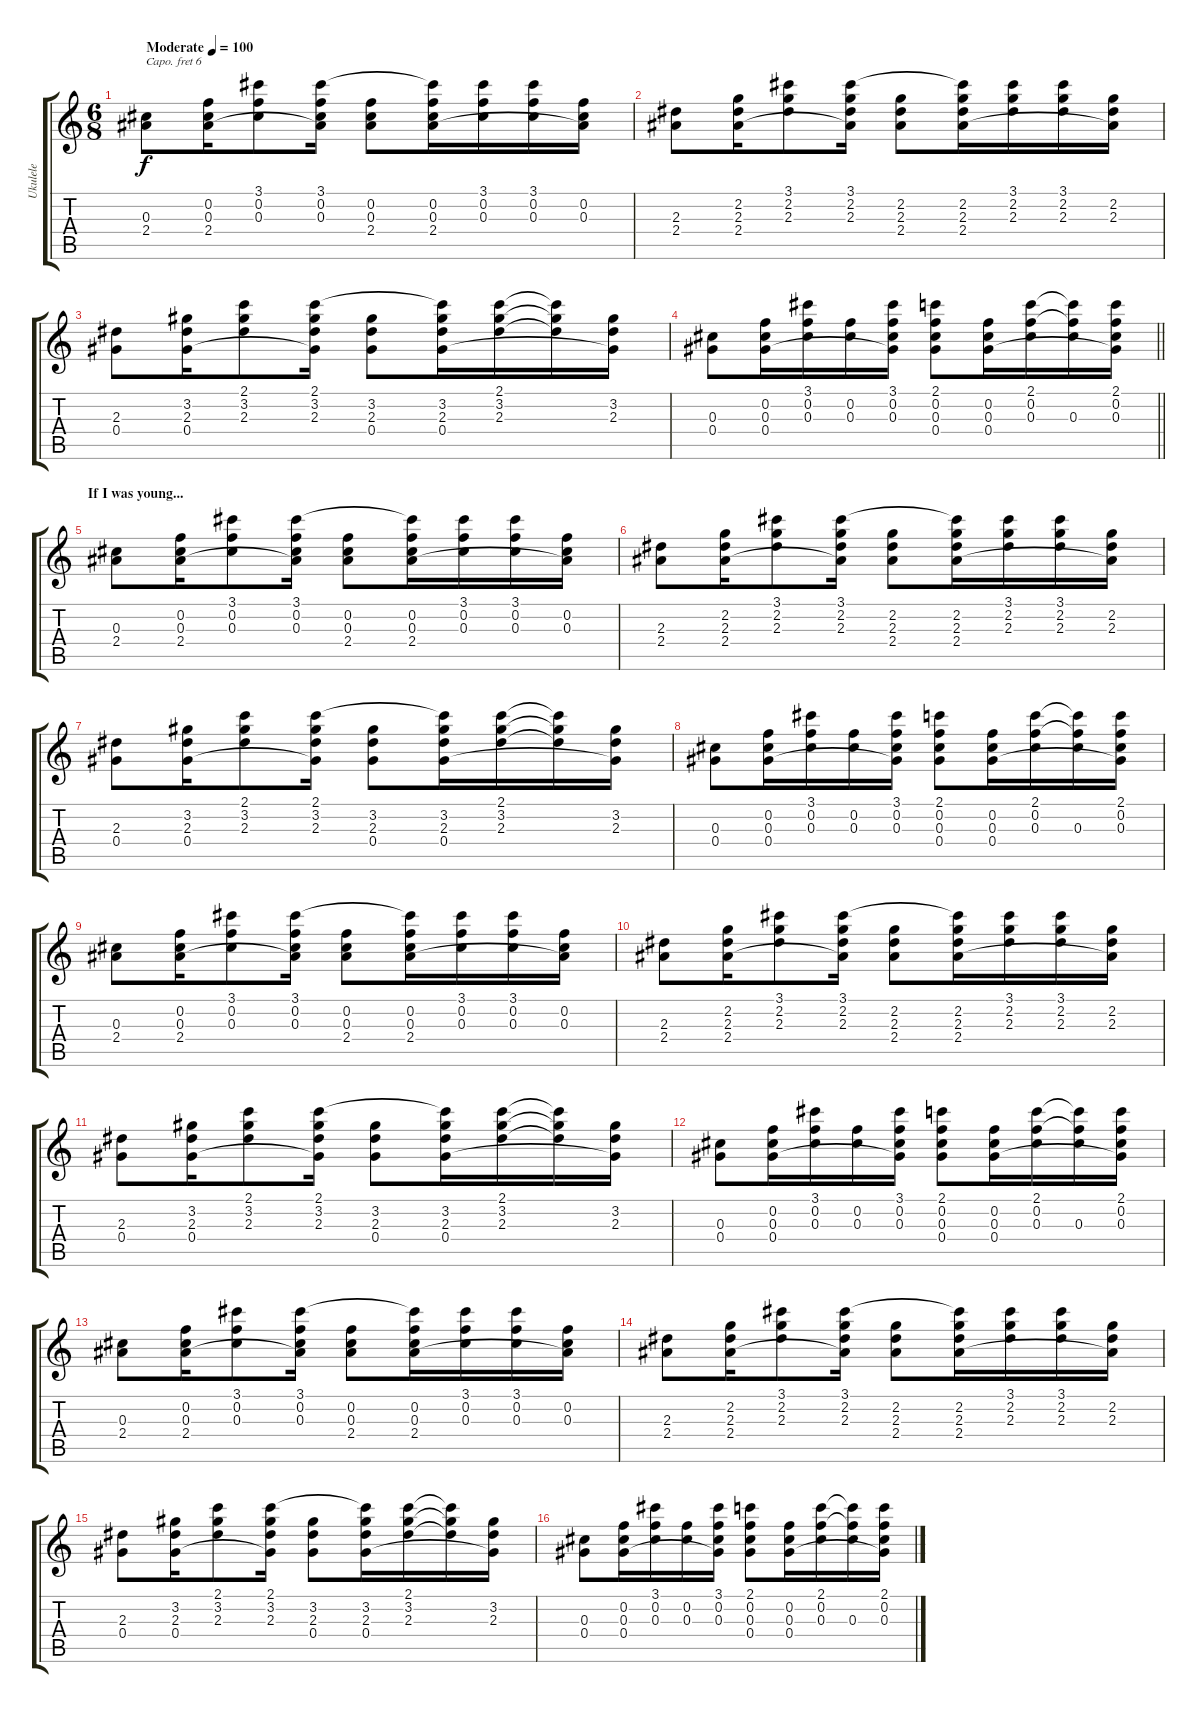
\track ("Ukulele" "Ukulele") {instrument acousticguitarnylon}
\staff {score tabs}
\capo 6
\tuning (E4 B3 G3 D3 A2 E2) {hide}
\ts (6 8)
\tempo (100 "Moderate")
\clef g2
\ks c
(0.3 2.4).8{dy f instrument acousticguitarnylon} (0.2 0.3 2.4).16 (3.1 0.2 0.3).8 (3.1 0.2 0.3 2.4{t}).16 (0.2 0.3 2.4).8 (3.1{t} 0.2 0.3 2.4).16 (3.1 0.2 0.3).16 (3.1 0.2 0.3).16 (0.2 0.3 2.4{t}).16 |
(2.3 2.4).8 (2.2 2.3 2.4).16 (3.1 2.2 2.3).8 (3.1 2.2 2.3 2.4{t}).16 (2.2 2.3 2.4).8 (3.1{t} 2.2 2.3 2.4).16 (3.1 2.2 2.3).16 (3.1 2.2 2.3).16 (2.2 2.3 2.4{t}).16 |
(2.3 0.4).8 (3.2 2.3 0.4).16 (2.1 3.2 2.3).8 (2.1 3.2 2.3 0.4{t}).16 (3.2 2.3 0.4).8 (2.1{t} 3.2 2.3 0.4).16 (2.1 3.2 2.3).16 (2.1{t} 3.2{t} 2.3{t}).16 (3.2 2.3 0.4{t}).16 |
\barLineRight lightlight
(0.3 0.4).8 (0.2 0.3 0.4).16 (3.1 0.2 0.3).16 (0.2 0.3).16 (3.1 0.2 0.3 0.4{t}).16 (2.1 0.2 0.3 0.4).8 (0.2 0.3 0.4).16 (2.1 0.2 0.3).16 (2.1{t} 0.2{t} 0.3).16 (2.1 0.2 0.3 0.4{t}).16 |
\section ("" "If I was young...")
(0.3 2.4).8 (0.2 0.3 2.4).16 (3.1 0.2 0.3).8 (3.1 0.2 0.3 2.4{t}).16 (0.2 0.3 2.4).8 (3.1{t} 0.2 0.3 2.4).16 (3.1 0.2 0.3).16 (3.1 0.2 0.3).16 (0.2 0.3 2.4{t}).16 |
(2.3 2.4).8 (2.2 2.3 2.4).16 (3.1 2.2 2.3).8 (3.1 2.2 2.3 2.4{t}).16 (2.2 2.3 2.4).8 (3.1{t} 2.2 2.3 2.4).16 (3.1 2.2 2.3).16 (3.1 2.2 2.3).16 (2.2 2.3 2.4{t}).16 |
(2.3 0.4).8 (3.2 2.3 0.4).16 (2.1 3.2 2.3).8 (2.1 3.2 2.3 0.4{t}).16 (3.2 2.3 0.4).8 (2.1{t} 3.2 2.3 0.4).16 (2.1 3.2 2.3).16 (2.1{t} 3.2{t} 2.3{t}).16 (3.2 2.3 0.4{t}).16 |
(0.3 0.4).8 (0.2 0.3 0.4).16 (3.1 0.2 0.3).16 (0.2 0.3).16 (3.1 0.2 0.3 0.4{t}).16 (2.1 0.2 0.3 0.4).8 (0.2 0.3 0.4).16 (2.1 0.2 0.3).16 (2.1{t} 0.2{t} 0.3).16 (2.1 0.2 0.3 0.4{t}).16 |
(0.3 2.4).8 (0.2 0.3 2.4).16 (3.1 0.2 0.3).8 (3.1 0.2 0.3 2.4{t}).16 (0.2 0.3 2.4).8 (3.1{t} 0.2 0.3 2.4).16 (3.1 0.2 0.3).16 (3.1 0.2 0.3).16 (0.2 0.3 2.4{t}).16 |
(2.3 2.4).8 (2.2 2.3 2.4).16 (3.1 2.2 2.3).8 (3.1 2.2 2.3 2.4{t}).16 (2.2 2.3 2.4).8 (3.1{t} 2.2 2.3 2.4).16 (3.1 2.2 2.3).16 (3.1 2.2 2.3).16 (2.2 2.3 2.4{t}).16 |
(2.3 0.4).8 (3.2 2.3 0.4).16 (2.1 3.2 2.3).8 (2.1 3.2 2.3 0.4{t}).16 (3.2 2.3 0.4).8 (2.1{t} 3.2 2.3 0.4).16 (2.1 3.2 2.3).16 (2.1{t} 3.2{t} 2.3{t}).16 (3.2 2.3 0.4{t}).16 |
(0.3 0.4).8 (0.2 0.3 0.4).16 (3.1 0.2 0.3).16 (0.2 0.3).16 (3.1 0.2 0.3 0.4{t}).16 (2.1 0.2 0.3 0.4).8 (0.2 0.3 0.4).16 (2.1 0.2 0.3).16 (2.1{t} 0.2{t} 0.3).16 (2.1 0.2 0.3 0.4{t}).16 |
(0.3 2.4).8 (0.2 0.3 2.4).16 (3.1 0.2 0.3).8 (3.1 0.2 0.3 2.4{t}).16 (0.2 0.3 2.4).8 (3.1{t} 0.2 0.3 2.4).16 (3.1 0.2 0.3).16 (3.1 0.2 0.3).16 (0.2 0.3 2.4{t}).16 |
(2.3 2.4).8 (2.2 2.3 2.4).16 (3.1 2.2 2.3).8 (3.1 2.2 2.3 2.4{t}).16 (2.2 2.3 2.4).8 (3.1{t} 2.2 2.3 2.4).16 (3.1 2.2 2.3).16 (3.1 2.2 2.3).16 (2.2 2.3 2.4{t}).16 |
(2.3 0.4).8 (3.2 2.3 0.4).16 (2.1 3.2 2.3).8 (2.1 3.2 2.3 0.4{t}).16 (3.2 2.3 0.4).8 (2.1{t} 3.2 2.3 0.4).16 (2.1 3.2 2.3).16 (2.1{t} 3.2{t} 2.3{t}).16 (3.2 2.3 0.4{t}).16 |
(0.3 0.4).8 (0.2 0.3 0.4).16 (3.1 0.2 0.3).16 (0.2 0.3).16 (3.1 0.2 0.3 0.4{t}).16 (2.1 0.2 0.3 0.4).8 (0.2 0.3 0.4).16 (2.1 0.2 0.3).16 (2.1{t} 0.2{t} 0.3).16 (2.1 0.2 0.3 0.4{t}).16
